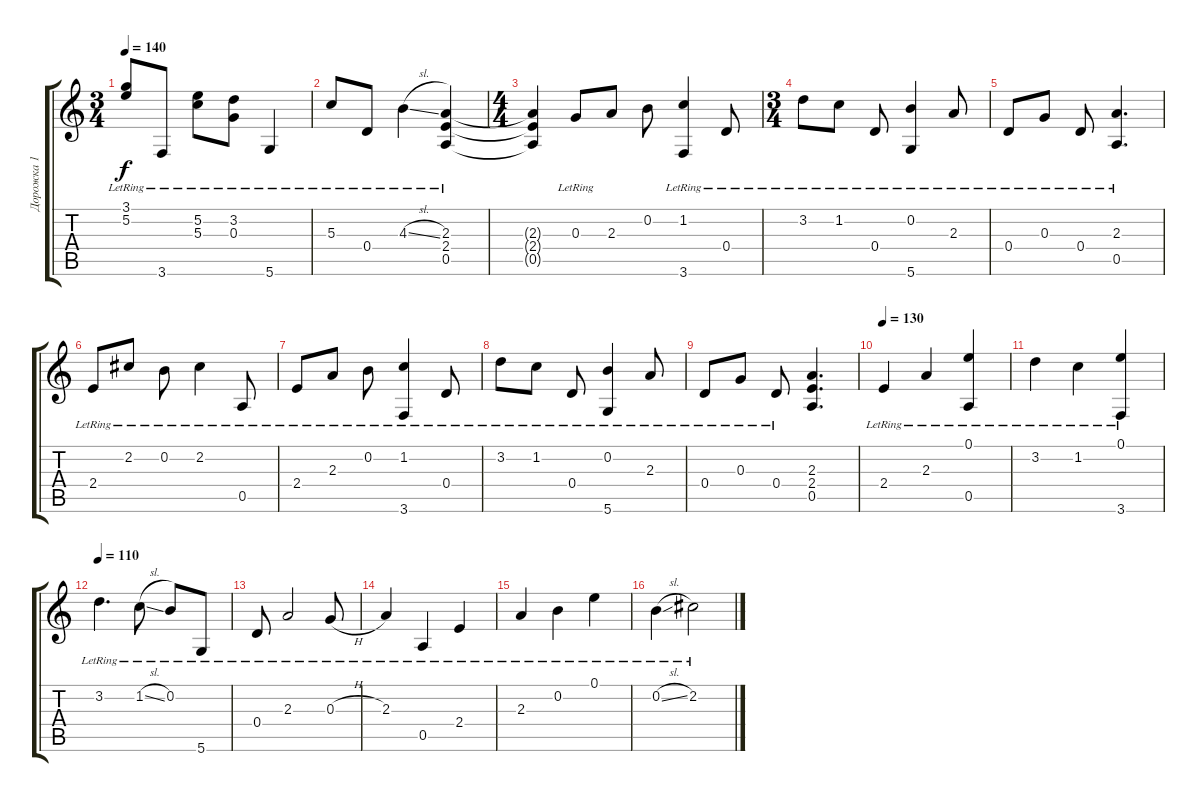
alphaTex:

\track ("Дорожка 1" "Дорожка 1") {instrument acousticguitarsteel}
\staff {score tabs}
\tuning (E4 B3 G3 D3 A2 D2) {hide}
\ts (3 4)
\tempo 140
\clef g2
\ks c
(3.1{lr} 5.2{lr}).8{dy f} 3.6{lr}.8 (5.2{lr} 5.3{lr}).8 (3.2{lr} 0.3{lr}).8 5.6{lr}.4 |
5.3{lr}.8 0.4{lr}.8 4.3{sl lr}.4 (2.3{lr} 2.4{lr} 0.5{lr}).4 |
\ts (4 4)
(2.3{t} 2.4{t} 0.5{t}).4 0.3{lr}.8 2.3.8 0.2.8 (1.2{lr} 3.6{lr}).4 0.4{lr}.8 |
\ts (3 4)
3.2{lr}.8 1.2{lr}.8 0.4{lr}.8 (0.2{lr} 5.6{lr}).4 2.3{lr}.8 |
0.4{lr}.8 0.3{lr}.8 0.4{lr}.8 (2.3{lr} 0.5{lr}).4{d} |
2.4{lr}.8 2.2{lr}.8 0.2{lr}.8 2.2{lr}.4 0.5{lr}.8 |
2.4{lr}.8 2.3{lr}.8 0.2{lr}.8 (1.2{lr} 3.6{lr}).4 0.4{lr}.8 |
3.2{lr}.8 1.2{lr}.8 0.4{lr}.8 (0.2{lr} 5.6{lr}).4 2.3{lr}.8 |
0.4{lr}.8 0.3{lr}.8 0.4{lr}.8 (2.3 2.4 0.5).4{d} |
\tempo 130
2.4{lr}.4 2.3{lr}.4 (0.1{lr} 0.5{lr}).4 |
3.2{lr}.4 1.2{lr}.4 (0.1{lr} 3.6{lr}).4 |
\tempo 110
3.2{lr}.4{d} 1.2{sl lr}.8 0.2{lr}.8 5.6{lr}.8 |
0.4{lr}.8 2.3{lr}.2 0.3{h lr}.8 |
2.3{lr}.4 0.5{lr}.4 2.4{lr}.4 |
2.3{lr}.4 0.2{lr}.4 0.1{lr}.4 |
0.2{sl lr}.4 2.2{lr}.2
